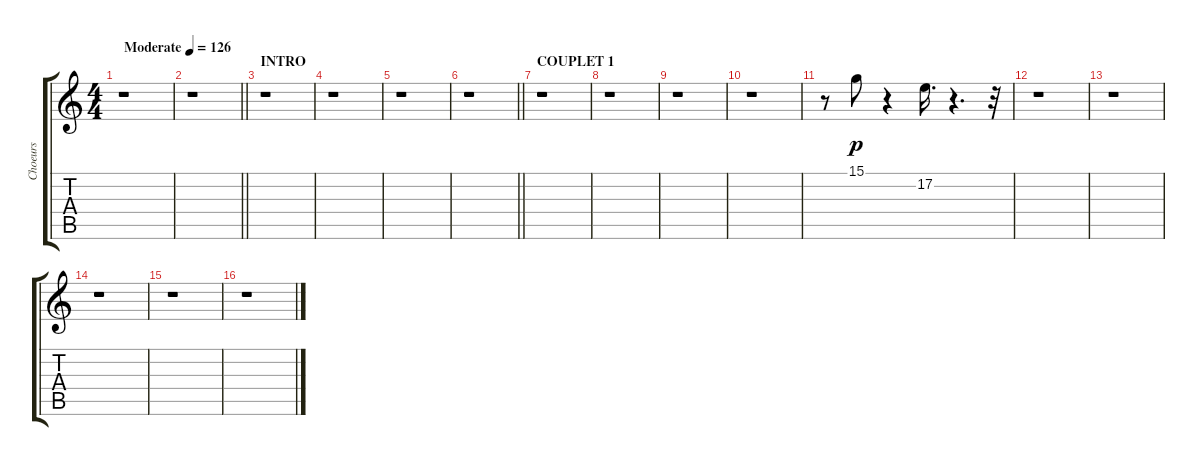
\track ("Choeurs" "Choeurs") {instrument whistle}
\staff {score tabs}
\tuning (E4 B3 G3 D3 A2 E2) {hide}
\ts (4 4)
\tempo (126 "Moderate")
\clef g2
\ks c
r.1{dy p instrument whistle} |
\barLineRight lightlight
r.1 |
\section ("" "INTRO")
r.1 |
r.1 |
r.1 |
\barLineRight lightlight
r.1 |
\section ("" "COUPLET 1")
r.1 |
r.1 |
r.1 |
r.1 |
r.8 15.1.8 r.4 17.2.16{d} r.4{d} r.32 |
r.1 |
r.1 |
r.1 |
r.1 |
r.1
